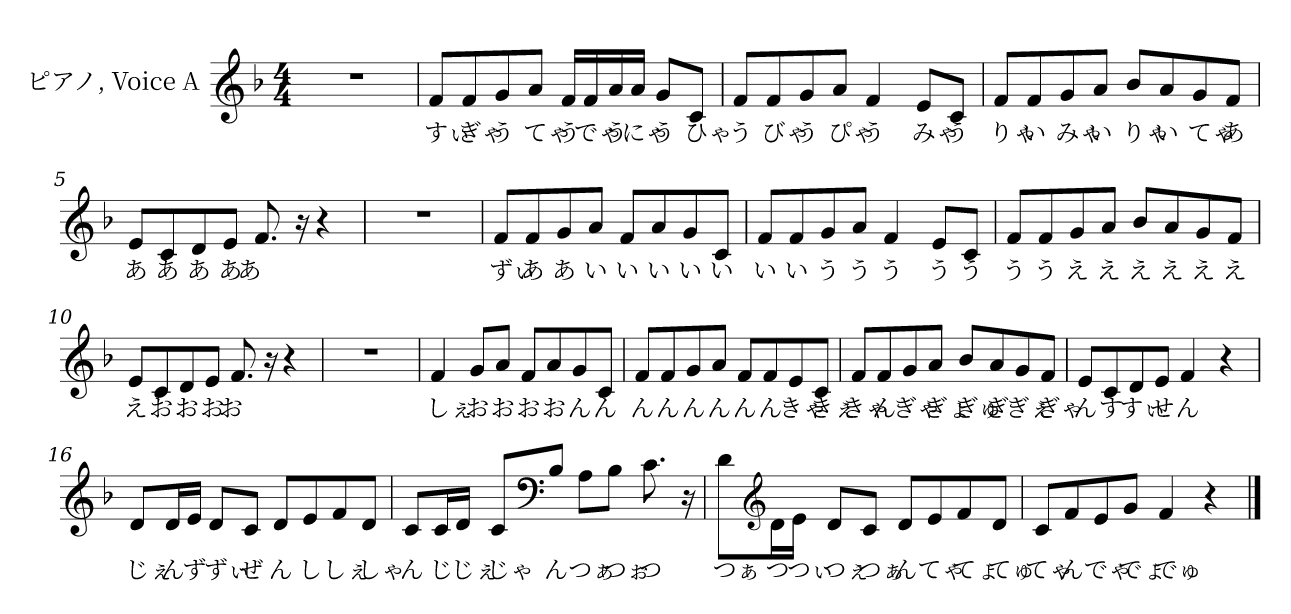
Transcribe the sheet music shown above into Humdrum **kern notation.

**kern	**text
*part1	*part1
*staff1	*staff1
*I"ピアノ, Voice A	*
*clefG2	*
*k[b-]	*
*M4/4	*
*MM128	*
=1	=1
1r	.
=2	=2
!	!LO:LY:b
8f/L	すぃ
!	!LO:LY:b
8f/	ぎゃ
!	!LO:LY:b
8g/	う
!	!LO:LY:b
8a/J	てゃ
!	!LO:LY:b
16f/LL	う
!	!LO:LY:b
16f/	でゃ
!	!LO:LY:b
16a/	う
!	!LO:LY:b
16a/JJ	にゃ
!	!LO:LY:b
8g/L	う
!	!LO:LY:b
8c/J	ひゃ
=3	=3
!	!LO:LY:b
8f/L	う
!	!LO:LY:b
8f/	びゃ
!	!LO:LY:b
8g/	う
!	!LO:LY:b
8a/J	ぴゃ
!	!LO:LY:b
4f/	う
!	!LO:LY:b
8e/L	みゃ
!	!LO:LY:b
8c/J	う
=4	=4
!	!LO:LY:b
8f/L	りゃ
!	!LO:LY:b
8f/	い
!	!LO:LY:b
8g/	みゃ
!	!LO:LY:b
8a/J	い
!	!LO:LY:b
8b-/L	りゃ
!	!LO:LY:b
8a/	い
!	!LO:LY:b
8g/	てゃ
!	!LO:LY:b
8f/J	あ
!!LO:LB:g=z
=5	=5
!	!LO:LY:b
8e/L	あ
!	!LO:LY:b
8c/	あ
!	!LO:LY:b
8d/	あ
!	!LO:LY:b
8e/J	あ
!	!LO:LY:b
8.f/	あ
16r	.
4r	.
=6	=6
1r	.
=7	=7
!	!LO:LY:b
8f/L	ずぃ
!	!LO:LY:b
8f/	あ
!	!LO:LY:b
8g/	あ
!	!LO:LY:b
8a/J	い
!	!LO:LY:b
8f/L	い
!	!LO:LY:b
8a/	い
!	!LO:LY:b
8g/	い
!	!LO:LY:b
8c/J	い
=8	=8
!	!LO:LY:b
8f/L	い
!	!LO:LY:b
8f/	い
!	!LO:LY:b
8g/	う
!	!LO:LY:b
8a/J	う
!	!LO:LY:b
4f/	う
!	!LO:LY:b
8e/L	う
!	!LO:LY:b
8c/J	う
=9	=9
!	!LO:LY:b
8f/L	う
!	!LO:LY:b
8f/	う
!	!LO:LY:b
8g/	え
!	!LO:LY:b
8a/J	え
!	!LO:LY:b
8b-/L	え
!	!LO:LY:b
8a/	え
!	!LO:LY:b
8g/	え
!	!LO:LY:b
8f/J	え
!!LO:LB:g=z
=10	=10
!	!LO:LY:b
8e/L	え
!	!LO:LY:b
8c/	お
!	!LO:LY:b
8d/	お
!	!LO:LY:b
8e/J	お
!	!LO:LY:b
8.f/	お
16r	.
4r	.
=11	=11
1r	.
=12	=12
!	!LO:LY:b
4f/	しぇ
!	!LO:LY:b
8g/L	お
!	!LO:LY:b
8a/J	お
!	!LO:LY:b
8f/L	お
!	!LO:LY:b
8a/	お
!	!LO:LY:b
8g/	ん
!	!LO:LY:b
8c/J	ん
=13	=13
!	!LO:LY:b
8f/L	ん
!	!LO:LY:b
8f/	ん
!	!LO:LY:b
8g/	ん
!	!LO:LY:b
8a/J	ん
!	!LO:LY:b
8f/L	ん
!	!LO:LY:b
8f/	ん
!	!LO:LY:b
8e/	きゃ
!	!LO:LY:b
8c/J	きぇ
!!LO:LB:g=z
=14	=14
!	!LO:LY:b
8f/L	きゃ
!	!LO:LY:b
8f/	ん
!	!LO:LY:b
8g/	ぎゃ
!	!LO:LY:b
8a/J	ぎょ
!	!LO:LY:b
8b-/L	ぎゅ
!	!LO:LY:b
8a/	ぎ
!	!LO:LY:b
8g/	ぎぇ
!	!LO:LY:b
8f/J	ぎゃ
=15	=15
!	!LO:LY:b
8e/L	ん
!	!LO:LY:b
8c/	す
!	!LO:LY:b
8d/	すぃ
!	!LO:LY:b
8e/J	せ
!	!LO:LY:b
4f/	ん
4r	.
=16	=16
!	!LO:LY:b
8d/L	じぇ
!	!LO:LY:b
16d/L	ん
!	!LO:LY:b
16e/JJ	ず
!	!LO:LY:b
8d/L	ずぃ
!	!LO:LY:b
8c/J	ぜ
!	!LO:LY:b
8d/L	ん
!	!LO:LY:b
8e/	し
!	!LO:LY:b
8f/	しぇ
!	!LO:LY:b
8d/J	しゃ
!!LO:LB:g=z
=17	=17
!	!LO:LY:b
8c/L	ん
!	!LO:LY:b
16c/L	じ
!	!LO:LY:b
16d/JJ	じぇ
!	!LO:LY:b
8c/L	じゃ
*clefF4	*
!	!LO:LY:b
8B-/J	ん
!	!LO:LY:b
8A\L	つぁ
!	!LO:LY:b
8B-\J	つぉ
!	!LO:LY:b
8.c\	つ
16r	.
=18	=18
!	!LO:LY:b
8d\L	つぁ
*clefG2	*
!	!LO:LY:b
16d\L	つ
!	!LO:LY:b
16e\JJ	つぃ
!	!LO:LY:b
8d/L	つぇ
!	!LO:LY:b
8c/J	つぁ
!	!LO:LY:b
8d/L	ん
!	!LO:LY:b
8e/	てゃ
!	!LO:LY:b
8f/	てょ
!	!LO:LY:b
8d/J	てゅ
=19	=19
!	!LO:LY:b
8c/L	てゃ
!	!LO:LY:b
8f/	ん
!	!LO:LY:b
8e/	でゃ
!	!LO:LY:b
8g/J	でょ
!	!LO:LY:b
4f/	でゅ
4r	.
==	==
*-	*-
